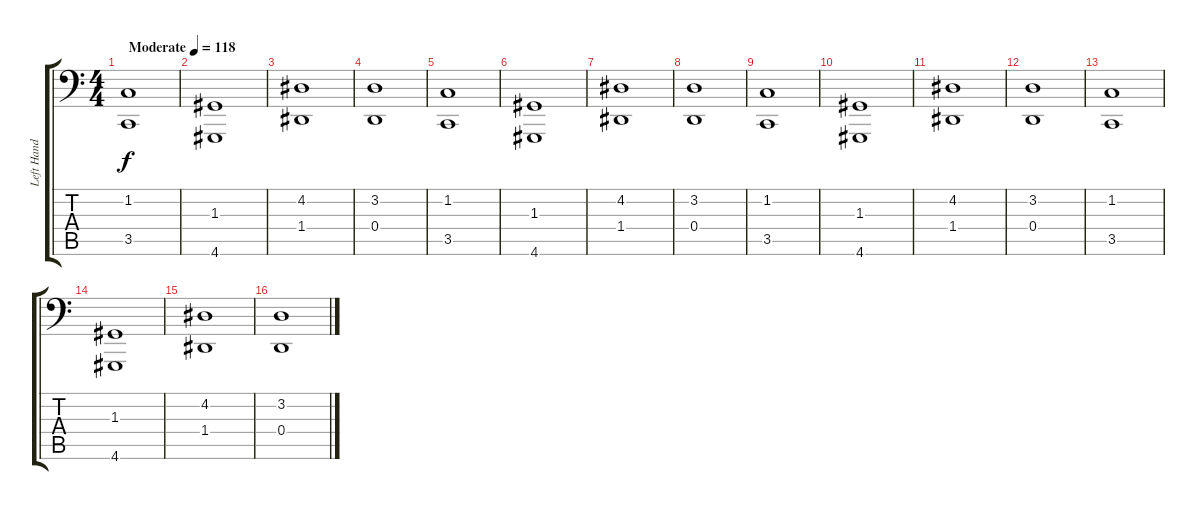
\track ("Left Hand" "Left Hand") {instrument acousticgrandpiano}
\staff {score tabs}
\tuning (E3 B2 G2 D2 A1 E1) {hide}
\ts (4 4)
\tempo (118 "Moderate")
\clef f4
\ks c
(1.2 3.5).1{dy f instrument acousticgrandpiano} |
(1.3 4.6).1 |
(4.2 1.4).1 |
(3.2 0.4).1 |
(1.2 3.5).1 |
(1.3 4.6).1 |
(4.2 1.4).1 |
(3.2 0.4).1 |
(1.2 3.5).1 |
(1.3 4.6).1 |
(4.2 1.4).1 |
(3.2 0.4).1 |
(1.2 3.5).1 |
(1.3 4.6).1 |
(4.2 1.4).1 |
(3.2 0.4).1
